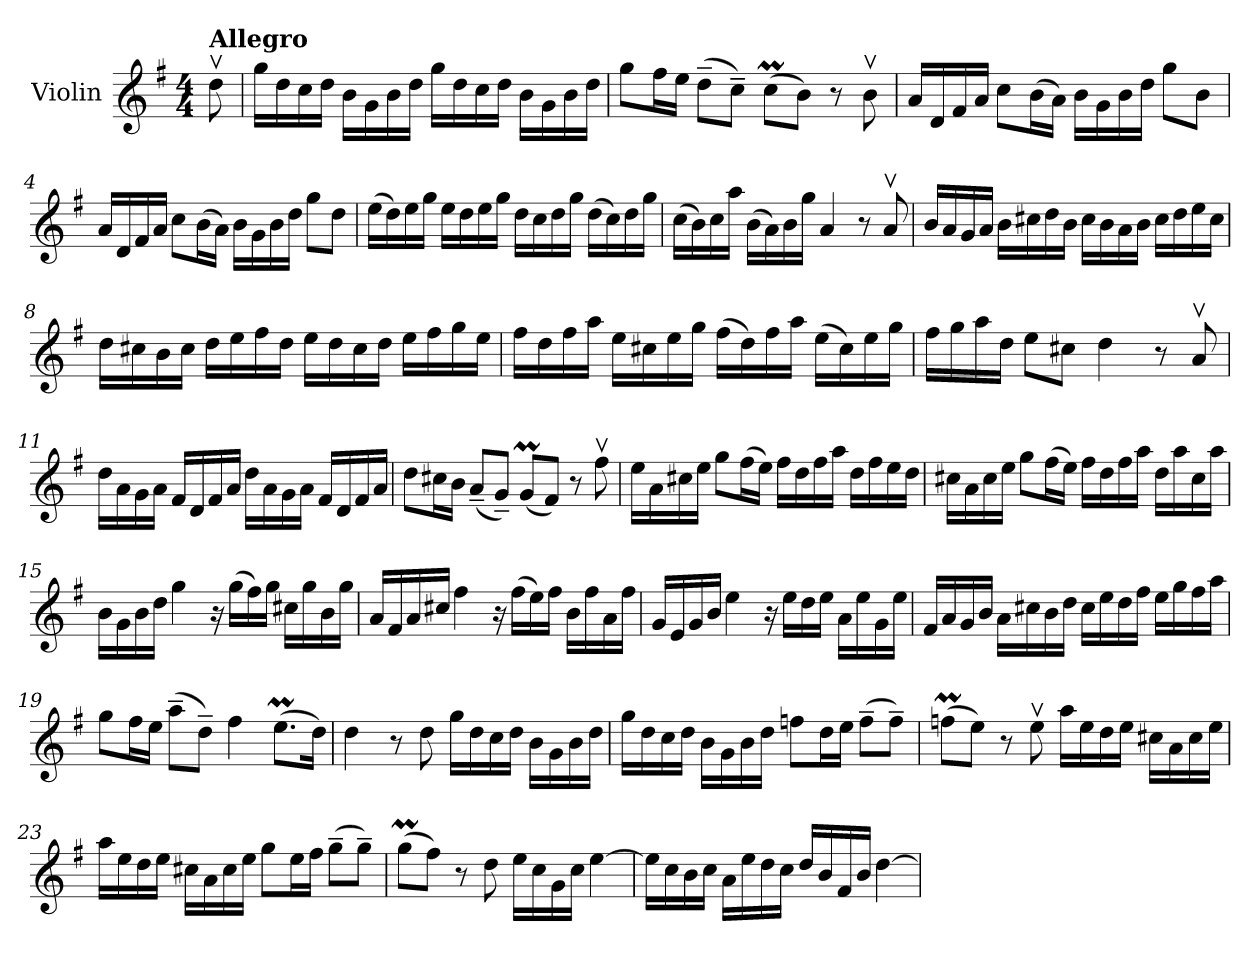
**kern
*part1
*staff1
*I"Violin
*I'Vln.
*clefG2
*k[f#]
*M4/4
=
!LO:TX:a:B:t=Allegro
8ddv\
=1
16gg\LL
16dd\
16cc\
16dd\JJ
16b\LL
16g\
16b\
16dd\JJ
16gg\LL
16dd\
16cc\
16dd\JJ
16b\LL
16g\
16b\
16dd\JJ
=2
8gg\L
16ff#\L
16ee\JJ
(>8dd~\L
8cc~\J)
(>8ccM\L
8b\J)
8r
8bv\
=3
16a/LL
16d/
16f#/
16a/JJ
8cc\L
(>16b\L
16a\JJ)
16b\LL
16g\
16b\
16dd\JJ
8gg\L
8b\J
!!LO:LB:g=z
=4
16a/LL
16d/
16f#/
16a/JJ
8cc\L
(>16b\L
16a\JJ)
16b\LL
16g\
16b\
16dd\JJ
8gg\L
8dd\J
=5
(>16ee\LL
16dd\)
16ee\
16gg\JJ
16ee\LL
16dd\
16ee\
16gg\JJ
16dd\LL
16cc\
16dd\
16gg\JJ
(>16dd\LL
16cc\)
16dd\
16gg\JJ
=6
(>16cc\LL
16b\)
16cc\
16aa\JJ
(>16b\LL
16a\)
16b\
16gg\JJ
4a/
8r
8av/
!!LO:LB:g=z
=7
16b/LL
16a/
16g/
16a/JJ
16b\LL
16cc#X\
16dd\
16b\JJ
16cc#\LL
16b\
16a\
16b\JJ
16cc#\LL
16dd\
16ee\
16cc#\JJ
=8
16dd\LL
16cc#X\
16b\
16cc#\JJ
16dd\LL
16ee\
16ff#\
16dd\JJ
16ee\LL
16dd\
16cc#\
16dd\JJ
16ee\LL
16ff#\
16gg\
16ee\JJ
=9
16ff#\LL
16dd\
16ff#\
16aa\JJ
16ee\LL
16cc#X\
16ee\
16gg\JJ
(>16ff#\LL
16dd\)
16ff#\
16aa\JJ
(>16ee\LL
16cc#\)
16ee\
16gg\JJ
!!LO:LB:g=z
=10
16ff#\LL
16gg\
16aa\
16dd\JJ
8ee\L
8cc#X\J
4dd\
8r
8av/
=11
16dd\LL
16a\
16g\
16a\JJ
16f#/LL
16d/
16f#/
16a/JJ
16dd\LL
16a\
16g\
16a\JJ
16f#/LL
16d/
16f#/
16a/JJ
=12
8dd\L
16cc#X\L
16b\JJ
(<8a~/L
8g~/J)
(<8gM/L
8f#/J)
8r
8ff#v\
!!LO:LB:g=z
=13
16ee\LL
16a\
16cc#X\
16ee\JJ
8gg\L
(>16ff#\L
16ee\JJ)
16ff#\LL
16dd\
16ff#\
16aa\JJ
16dd\LL
16ff#\
16ee\
16dd\JJ
=14
16cc#X\LL
16a\
16cc#\
16ee\JJ
8gg\L
(>16ff#\L
16ee\JJ)
16ff#\LL
16dd\
16ff#\
16aa\JJ
16dd\LL
16aa\
16cc#\
16aa\JJ
=15
16b\LL
16g\
16b\
16dd\JJ
4gg\
16r
(>16gg\LL
16ff#\)
16gg\JJ
16cc#X\LL
16gg\
16b\
16gg\JJ
!!LO:LB:g=z
=16
16a/LL
16f#/
16a/
16cc#X/JJ
4ff#\
16r
(>16ff#\LL
16ee\)
16ff#\JJ
16b\LL
16ff#\
16a\
16ff#\JJ
=17
16g/LL
16e/
16g/
16b/JJ
4ee\
16r
16ee\LL
16dd\
16ee\JJ
16a\LL
16ee\
16g\
16ee\JJ
=18
16f#/LL
16a/
16g/
16b/JJ
16a\LL
16cc#X\
16b\
16dd\JJ
16cc#\LL
16ee\
16dd\
16ff#\JJ
16ee\LL
16gg\
16ff#\
16aa\JJ
!!LO:LB:g=z
=19
8gg\L
16ff#\L
16ee\JJ
(>8aa~\L
8dd~\J)
4ff#\
(>8.eeM\L
16dd\Jk)
=20
4dd\
8r
8dd\
16gg\LL
16dd\
16cc\
16dd\JJ
16b\LL
16g\
16b\
16dd\JJ
=21
16gg\LL
16dd\
16cc\
16dd\JJ
16b\LL
16g\
16b\
16dd\JJ
8ffn\L
16dd\L
16ee\JJ
(>8ff~\L
8ff~\J)
=22
(>8ffnM\L
8ee\J)
8r
8eev\
16aa\LL
16ee\
16dd\
16ee\JJ
16cc#X\LL
16a\
16cc#\
16ee\JJ
!!LO:LB:g=z
=23
16aa\LL
16ee\
16dd\
16ee\JJ
16cc#X\LL
16a\
16cc#\
16ee\JJ
8gg\L
16ee\L
16ff#\JJ
(>8gg~\L
8gg~\J)
=24
(>8ggM\L
8ff#\J)
8r
8dd\
16ee\LL
16cc\
16g\
16cc\JJ
[4ee\
=25
16ee\LL]
16cc\
16b\
16cc\JJ
16a\LL
16ee\
16dd\
16cc\JJ
16dd/LL
16b/
16f#/
16b/JJ
[4dd\
=
*-
